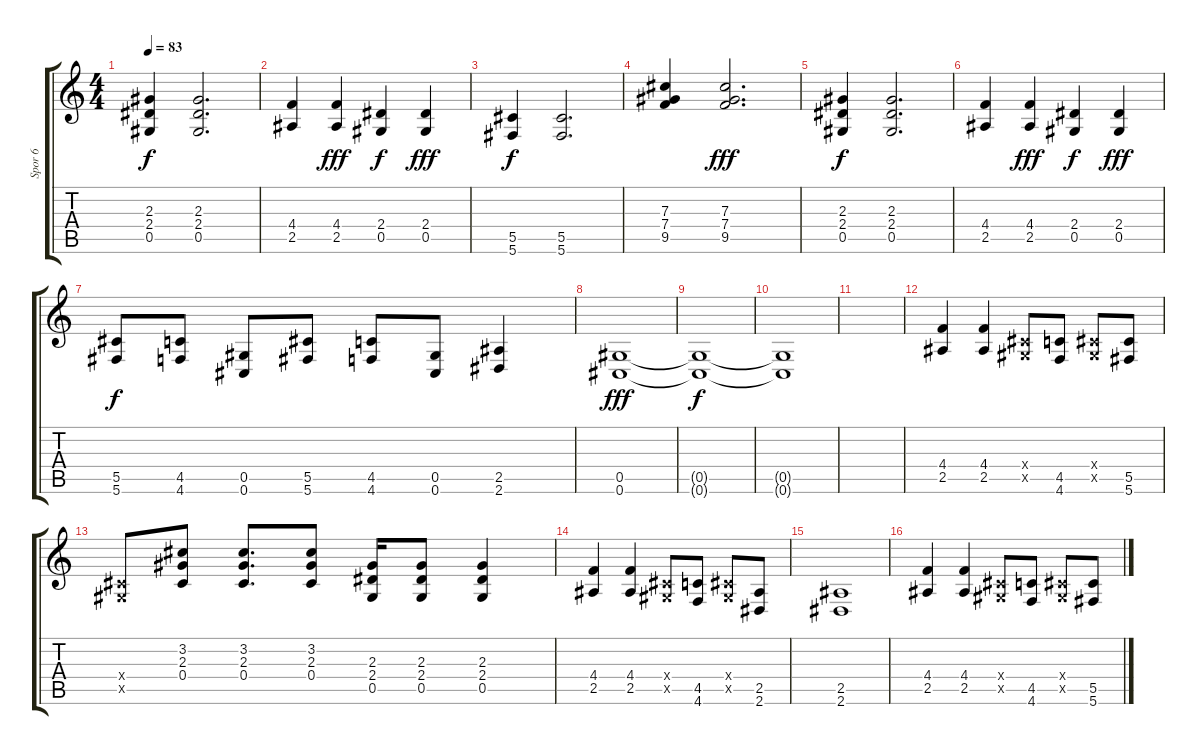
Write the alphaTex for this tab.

\track ("Spor 6" "Spor 6") {instrument distortionguitar}
\staff {score tabs}
\tuning (Eb4 Bb3 Gb3 Db3 Ab2 Db2) {hide}
\ts (4 4)
\tempo 83
\clef g2
\ks c
(2.3 2.4 0.5).4{dy f} (2.3 2.4 0.5).2{d} |
(4.4 2.5).4 (4.4 2.5).4{dy fff} (2.4 0.5).4{dy f} (2.4 0.5).4{dy fff} |
(5.5 5.6).4{dy f} (5.5 5.6).2{d} |
(7.3 7.4 9.5).4 (7.3 7.4 9.5).2{d dy fff} |
(2.3 2.4 0.5).4{dy f} (2.3 2.4 0.5).2{d} |
(4.4 2.5).4 (4.4 2.5).4{dy fff} (2.4 0.5).4{dy f} (2.4 0.5).4{dy fff} |
(5.5 5.6).8{dy f} (4.5 4.6).8 (0.5 0.6).8 (5.5 5.6).8 (4.5 4.6).8 (0.5 0.6).8 (2.5 2.6).4 |
(0.5 0.6).1{dy fff} |
(0.5{t} 0.6{t}).1{dy f} |
(0.5{t} 0.6{t}).1 |
|
(4.4 2.5).4 (4.4 2.5).4 (0.4{x} 0.5{x}).8 (4.5 4.6).8 (0.4{x} 0.5{x}).8 (5.5 5.6).8 |
(0.4{x} 0.5{x}).8 (3.2 2.3 0.4).8 (3.2 2.3 0.4).8{d} (3.2 2.3 0.4).8 (2.3 2.4 0.5).16 (2.3 2.4 0.5).8 (2.3 2.4 0.5).4 |
(4.4 2.5).4 (4.4 2.5).4 (0.4{x} 0.5{x}).8 (4.5 4.6).8 (0.4{x} 0.5{x}).8 (2.5 2.6).8 |
(2.5 2.6).1 |
(4.4 2.5).4 (4.4 2.5).4 (0.4{x} 0.5{x}).8 (4.5 4.6).8 (0.4{x} 0.5{x}).8 (5.5 5.6).8
